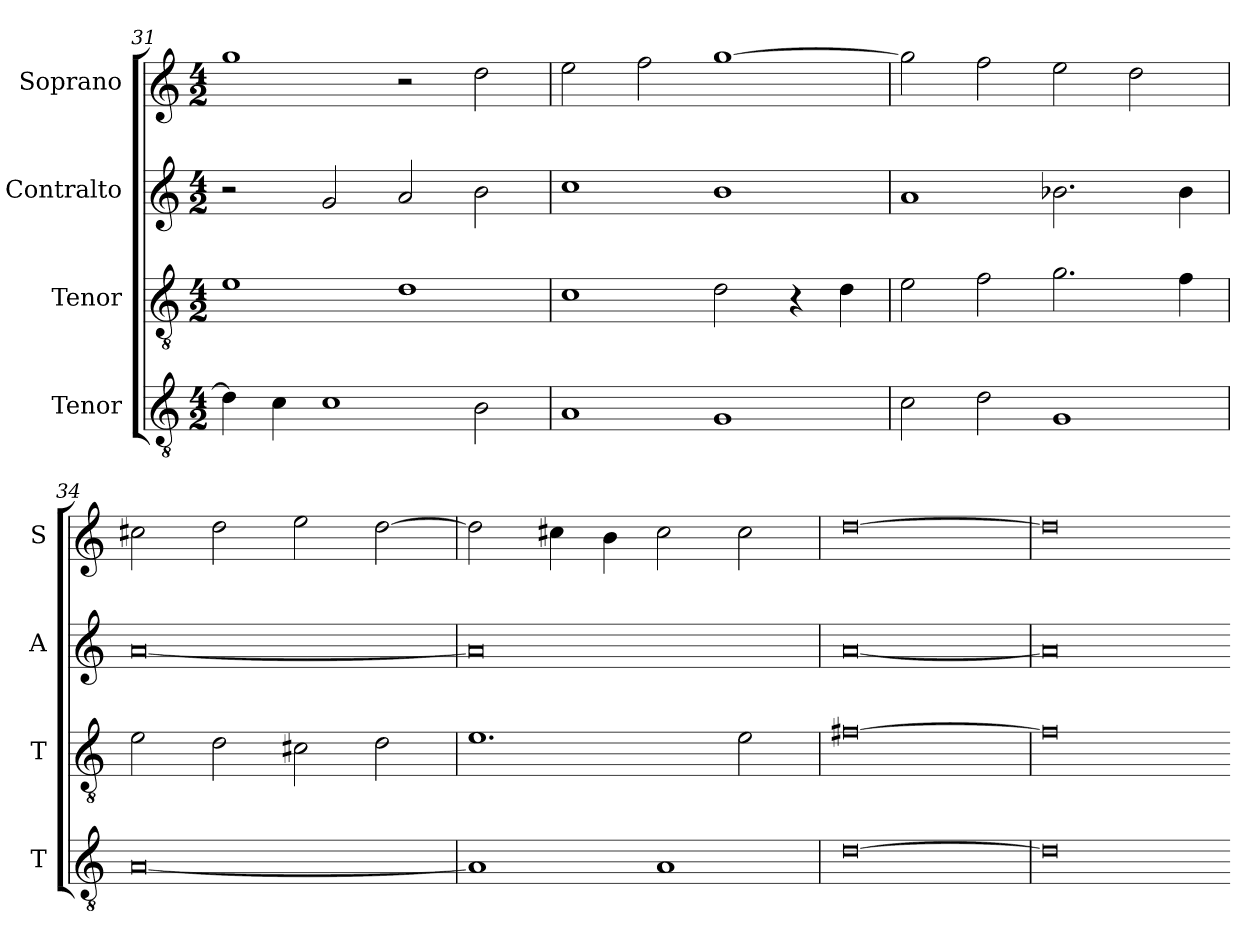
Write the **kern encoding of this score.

**kern	**kern	**kern	**kern
*part4	*part3	*part2	*part1
*staff4	*staff3	*staff2	*staff1
*I"Tenor	*I"Tenor	*I"Contralto	*I"Soprano
*I'T	*I'T	*I'A	*I'S
*clefGv2	*clefGv2	*clefG2	*clefG2
*k[]	*k[]	*k[]	*k[]
*G:mix	*G:mix	*G:mix	*G:mix
*M4/2	*M4/2	*M4/2	*M4/2
=31	=31	=31	=31
4d]	1e	2r	1gg
4c	.	.	.
1c	.	2g	.
.	1d	2a	2r
2B	.	2b	2dd
=32	=32	=32	=32
1A	1c	1cc	2ee
.	.	.	2ff
1G	2d	1b	[1gg
.	4r	.	.
.	4d	.	.
=33	=33	=33	=33
2c	2e	1a	2gg]
2d	2f	.	2ff
1G	2.g	2.b-X	2ee
.	.	.	2dd
.	4f	4b-	.
=34	=34	=34	=34
[0A	2e	[0a	2cc#X
.	2d	.	2dd
.	2c#X	.	2ee
.	2d	.	[2dd
=35	=35	=35	=35
1A]	1.e	0a]	2dd]
.	.	.	4cc#X
.	.	.	4b
1A	.	.	2cc#
.	2e	.	2cc#
=36	=36	=36	=36
[0d	[0f#X	[0a	[0dd
=37	=37	=37	=37
0d]	0f#]	0a]	0dd]
=-	=-	=-	=-
*-	*-	*-	*-
